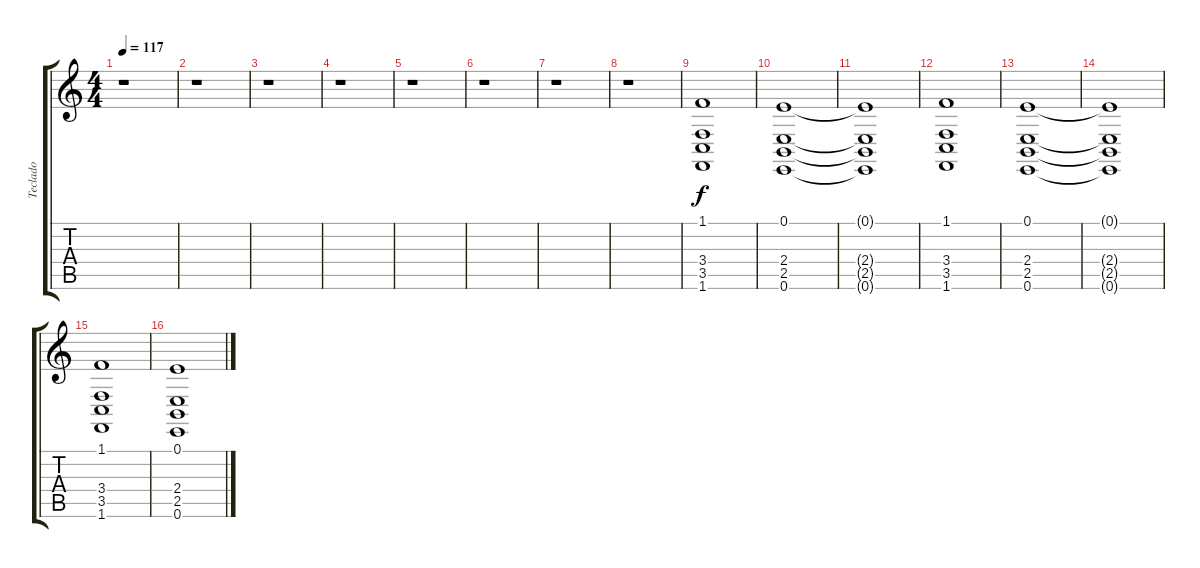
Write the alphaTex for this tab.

\track ("Teclado" "Teclado") {instrument churchorgan}
\staff {score tabs}
\tuning (E4 B3 G3 D3 A2 E2) {hide}
\ts (4 4)
\tempo 117
\clef g2
\ks c
r.1{dy f} |
r.1 |
r.1 |
r.1 |
r.1 |
r.1 |
r.1 |
r.1 |
(1.1 3.4 3.5 1.6).1 |
(0.1 2.4 2.5 0.6).1 |
(0.1{t} 2.4{t} 2.5{t} 0.6{t}).1 |
(1.1 3.4 3.5 1.6).1 |
(0.1 2.4 2.5 0.6).1 |
(0.1{t} 2.4{t} 2.5{t} 0.6{t}).1 |
(1.1 3.4 3.5 1.6).1 |
(0.1 2.4 2.5 0.6).1
